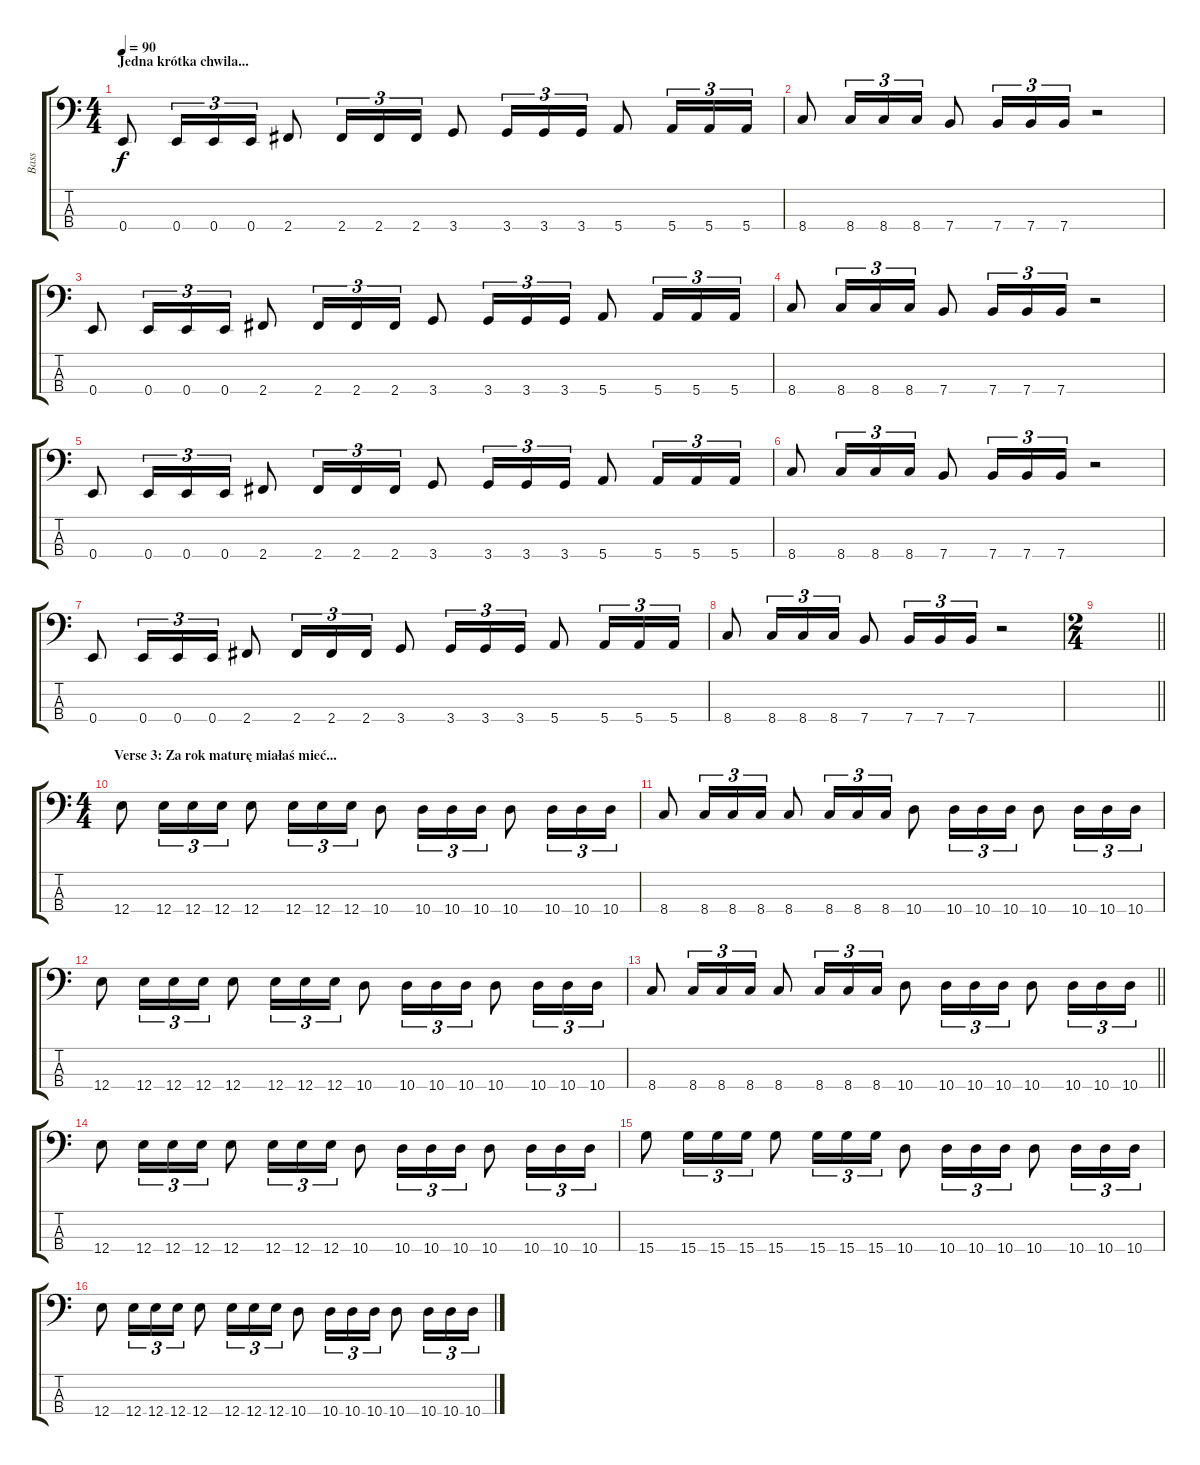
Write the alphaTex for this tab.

\track ("Bass" "Bass") {instrument electricbasspick}
\staff {score tabs}
\tuning (G2 D2 A1 E1) {hide}
\ts (4 4)
\section ("" "Jedna krótka chwila...")
\tempo 90
\clef f4
\ks c
0.4.8{dy f} 0.4.16{tu (3 2)} 0.4.16{tu (3 2)} 0.4.16{tu (3 2)} 2.4.8 2.4.16{tu (3 2)} 2.4.16{tu (3 2)} 2.4.16{tu (3 2)} 3.4.8 3.4.16{tu (3 2)} 3.4.16{tu (3 2)} 3.4.16{tu (3 2)} 5.4.8 5.4.16{tu (3 2)} 5.4.16{tu (3 2)} 5.4.16{tu (3 2)} |
8.4.8 8.4.16{tu (3 2)} 8.4.16{tu (3 2)} 8.4.16{tu (3 2)} 7.4.8 7.4.16{tu (3 2)} 7.4.16{tu (3 2)} 7.4.16{tu (3 2)} r.2 |
0.4.8 0.4.16{tu (3 2)} 0.4.16{tu (3 2)} 0.4.16{tu (3 2)} 2.4.8 2.4.16{tu (3 2)} 2.4.16{tu (3 2)} 2.4.16{tu (3 2)} 3.4.8 3.4.16{tu (3 2)} 3.4.16{tu (3 2)} 3.4.16{tu (3 2)} 5.4.8 5.4.16{tu (3 2)} 5.4.16{tu (3 2)} 5.4.16{tu (3 2)} |
8.4.8 8.4.16{tu (3 2)} 8.4.16{tu (3 2)} 8.4.16{tu (3 2)} 7.4.8 7.4.16{tu (3 2)} 7.4.16{tu (3 2)} 7.4.16{tu (3 2)} r.2 |
0.4.8 0.4.16{tu (3 2)} 0.4.16{tu (3 2)} 0.4.16{tu (3 2)} 2.4.8 2.4.16{tu (3 2)} 2.4.16{tu (3 2)} 2.4.16{tu (3 2)} 3.4.8 3.4.16{tu (3 2)} 3.4.16{tu (3 2)} 3.4.16{tu (3 2)} 5.4.8 5.4.16{tu (3 2)} 5.4.16{tu (3 2)} 5.4.16{tu (3 2)} |
8.4.8 8.4.16{tu (3 2)} 8.4.16{tu (3 2)} 8.4.16{tu (3 2)} 7.4.8 7.4.16{tu (3 2)} 7.4.16{tu (3 2)} 7.4.16{tu (3 2)} r.2 |
0.4.8 0.4.16{tu (3 2)} 0.4.16{tu (3 2)} 0.4.16{tu (3 2)} 2.4.8 2.4.16{tu (3 2)} 2.4.16{tu (3 2)} 2.4.16{tu (3 2)} 3.4.8 3.4.16{tu (3 2)} 3.4.16{tu (3 2)} 3.4.16{tu (3 2)} 5.4.8 5.4.16{tu (3 2)} 5.4.16{tu (3 2)} 5.4.16{tu (3 2)} |
8.4.8 8.4.16{tu (3 2)} 8.4.16{tu (3 2)} 8.4.16{tu (3 2)} 7.4.8 7.4.16{tu (3 2)} 7.4.16{tu (3 2)} 7.4.16{tu (3 2)} r.2 |
\ts (2 4)
\barLineRight lightlight
|
\ts (4 4)
\section ("" "Verse 3: Za rok maturę miałaś mieć...")
12.4.8 12.4.16{tu (3 2)} 12.4.16{tu (3 2)} 12.4.16{tu (3 2)} 12.4.8 12.4.16{tu (3 2)} 12.4.16{tu (3 2)} 12.4.16{tu (3 2)} 10.4.8 10.4.16{tu (3 2)} 10.4.16{tu (3 2)} 10.4.16{tu (3 2)} 10.4.8 10.4.16{tu (3 2)} 10.4.16{tu (3 2)} 10.4.16{tu (3 2)} |
8.4.8 8.4.16{tu (3 2)} 8.4.16{tu (3 2)} 8.4.16{tu (3 2)} 8.4.8 8.4.16{tu (3 2)} 8.4.16{tu (3 2)} 8.4.16{tu (3 2)} 10.4.8 10.4.16{tu (3 2)} 10.4.16{tu (3 2)} 10.4.16{tu (3 2)} 10.4.8 10.4.16{tu (3 2)} 10.4.16{tu (3 2)} 10.4.16{tu (3 2)} |
12.4.8 12.4.16{tu (3 2)} 12.4.16{tu (3 2)} 12.4.16{tu (3 2)} 12.4.8 12.4.16{tu (3 2)} 12.4.16{tu (3 2)} 12.4.16{tu (3 2)} 10.4.8 10.4.16{tu (3 2)} 10.4.16{tu (3 2)} 10.4.16{tu (3 2)} 10.4.8 10.4.16{tu (3 2)} 10.4.16{tu (3 2)} 10.4.16{tu (3 2)} |
\barLineRight lightlight
8.4.8 8.4.16{tu (3 2)} 8.4.16{tu (3 2)} 8.4.16{tu (3 2)} 8.4.8 8.4.16{tu (3 2)} 8.4.16{tu (3 2)} 8.4.16{tu (3 2)} 10.4.8 10.4.16{tu (3 2)} 10.4.16{tu (3 2)} 10.4.16{tu (3 2)} 10.4.8 10.4.16{tu (3 2)} 10.4.16{tu (3 2)} 10.4.16{tu (3 2)} |
12.4.8 12.4.16{tu (3 2)} 12.4.16{tu (3 2)} 12.4.16{tu (3 2)} 12.4.8 12.4.16{tu (3 2)} 12.4.16{tu (3 2)} 12.4.16{tu (3 2)} 10.4.8 10.4.16{tu (3 2)} 10.4.16{tu (3 2)} 10.4.16{tu (3 2)} 10.4.8 10.4.16{tu (3 2)} 10.4.16{tu (3 2)} 10.4.16{tu (3 2)} |
15.4.8 15.4.16{tu (3 2)} 15.4.16{tu (3 2)} 15.4.16{tu (3 2)} 15.4.8 15.4.16{tu (3 2)} 15.4.16{tu (3 2)} 15.4.16{tu (3 2)} 10.4.8 10.4.16{tu (3 2)} 10.4.16{tu (3 2)} 10.4.16{tu (3 2)} 10.4.8 10.4.16{tu (3 2)} 10.4.16{tu (3 2)} 10.4.16{tu (3 2)} |
12.4.8 12.4.16{tu (3 2)} 12.4.16{tu (3 2)} 12.4.16{tu (3 2)} 12.4.8 12.4.16{tu (3 2)} 12.4.16{tu (3 2)} 12.4.16{tu (3 2)} 10.4.8 10.4.16{tu (3 2)} 10.4.16{tu (3 2)} 10.4.16{tu (3 2)} 10.4.8 10.4.16{tu (3 2)} 10.4.16{tu (3 2)} 10.4.16{tu (3 2)}
